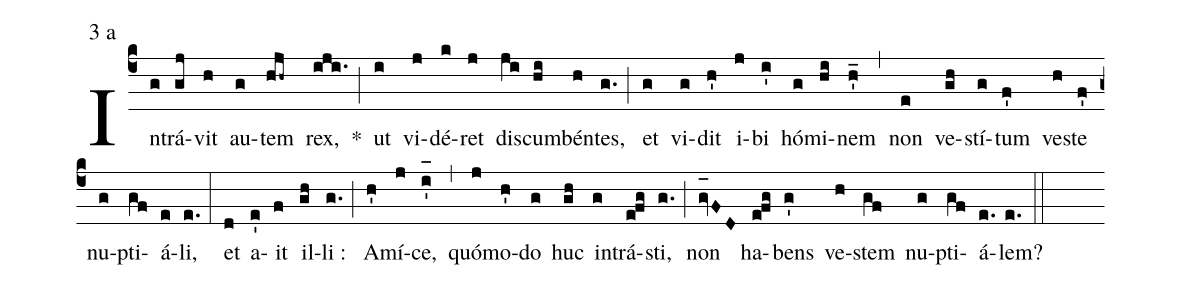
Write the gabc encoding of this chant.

mode:3 a;
%%
(c4) In(g)trá(gj)vit(h) au(g)tem(hjh~) rex,(iji.) *(;) ut(i) vi(j)dé(k)ret(j) dis(ji)cum(hi)bén(h)tes,(g.) (;) et(g) vi(g)dit(h') i(j)bi(i') hó(g)mi(hi)nem(h'_) (,) non(e) ve(gh)stí(g)tum(f') ve(h)ste(f') nu(g)pti(gf)á(e)li,(e.) (:) et(d) a(e')it(f) il(gh)li :(g.) (;) A(h')mí(j)ce,(i'_[oh:h]) (,) quó(j)mo(h')do(g) huc(gh) in(g)trá(efg)sti,(g.) (;) non(gv_[oh:h]FD) ha(efg)bens(g') ve(h)stem(gf) nu(g)pti(gf)á(e.)lem?(e.) (::)
